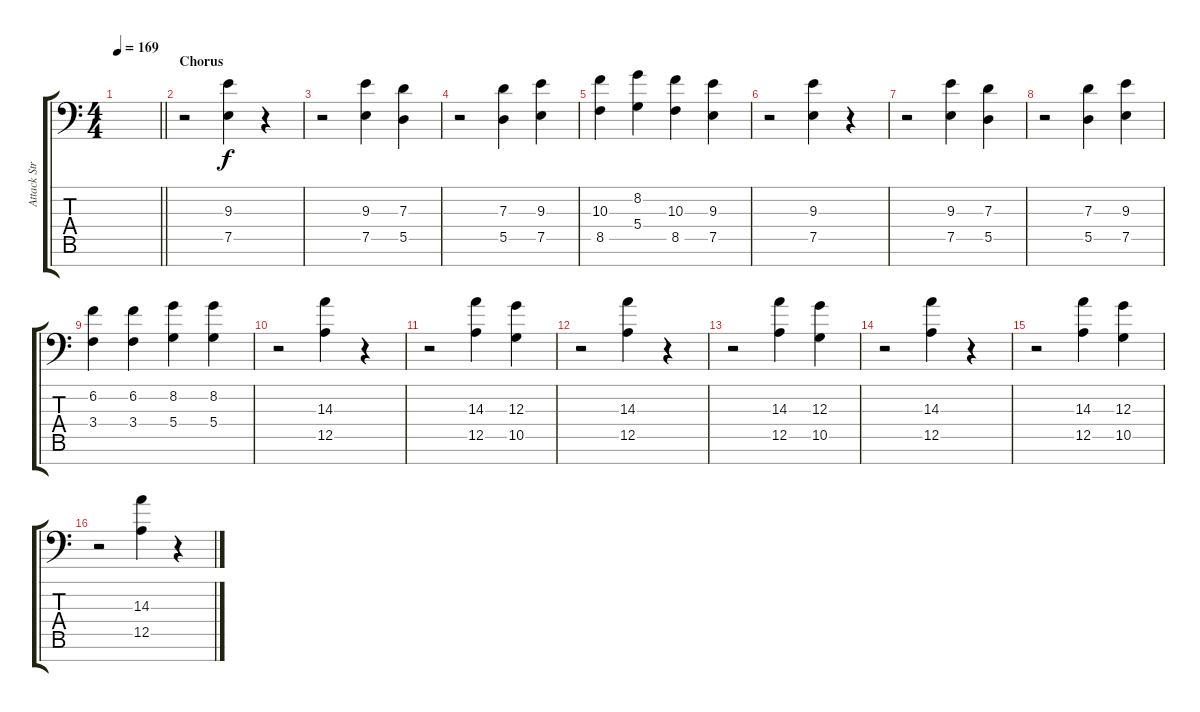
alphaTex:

\track ("Attack Strings" "Attack Str") {instrument pizzicatostrings}
\staff {score tabs}
\tuning (E4 B3 G3 D3 A2 E2 A1) {hide}
\ts (4 4)
\tempo 169
\clef f4
\barLineRight lightlight
\ks c
|
\section ("" "Chorus")
r.2 (9.3 7.5).4 r.4 |
r.2 (9.3 7.5).4 (7.3 5.5).4 |
r.2 (7.3 5.5).4 (9.3 7.5).4 |
(10.3 8.5).4 (8.2 5.4).4 (10.3 8.5).4 (9.3 7.5).4 |
r.2 (9.3 7.5).4 r.4 |
r.2 (9.3 7.5).4 (7.3 5.5).4 |
r.2 (7.3 5.5).4 (9.3 7.5).4 |
(6.2 3.4).4 (6.2 3.4).4 (8.2 5.4).4 (8.2 5.4).4 |
r.2 (14.3 12.5).4 r.4 |
r.2 (14.3 12.5).4 (12.3 10.5).4 |
r.2 (14.3 12.5).4 r.4 |
r.2 (14.3 12.5).4 (12.3 10.5).4 |
r.2 (14.3 12.5).4 r.4 |
r.2 (14.3 12.5).4 (12.3 10.5).4 |
r.2 (14.3 12.5).4 r.4
